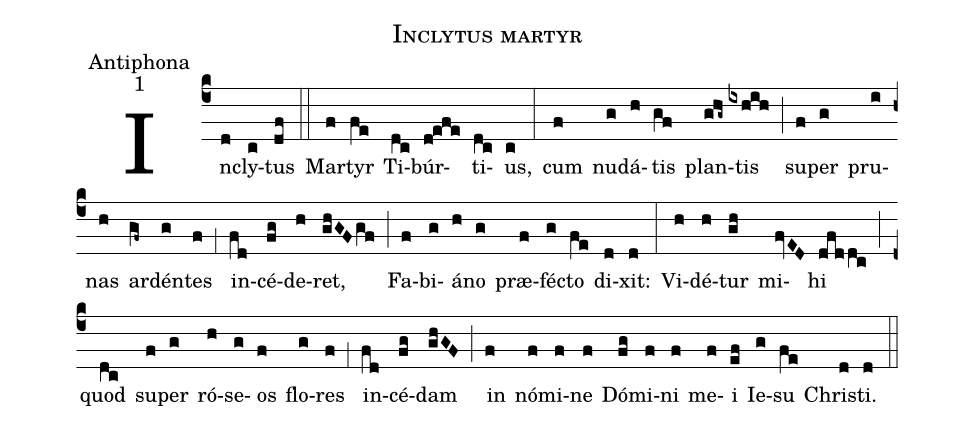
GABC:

name:Inclytus martyr;
office-part:Antiphona;
mode:1;
%%
(c4) In(d)cly(c)tus(df) (::)
Mar(f)tyr(fe) Ti(dc)búr(d!efe)ti(dc)us,(c) (:)
cum(f) nu(g)dá(h)tis(gf) plan(ghg~)tis(ixhih) (;) su(f)per(g) pru(i)nas(h) ar(gf~)dén(g)tes(f) (,1) in(fd)cé(fg)de(h)ret,(ghGF/gf) (;) Fa(f)bi(g)á(h)no(g) præ(f)fé(g)cto(fe) di(d)xit:(d) (:)
Vi(h)dé(h)tur(gh) mi(fvED)hi(dfddc) (;) quod(dc) su(f)per(g) ró(h)se(g)os(f) flo(g)res(f) (,1) in(fd)cé(fg)dam(ghGF) (;) in(f) nó(f)mi(f)ne(f) Dó(fg)mi(f)ni(f) me(f)i(ef) Ie(g)su(fe) Chri(d)sti.(d) (::)
